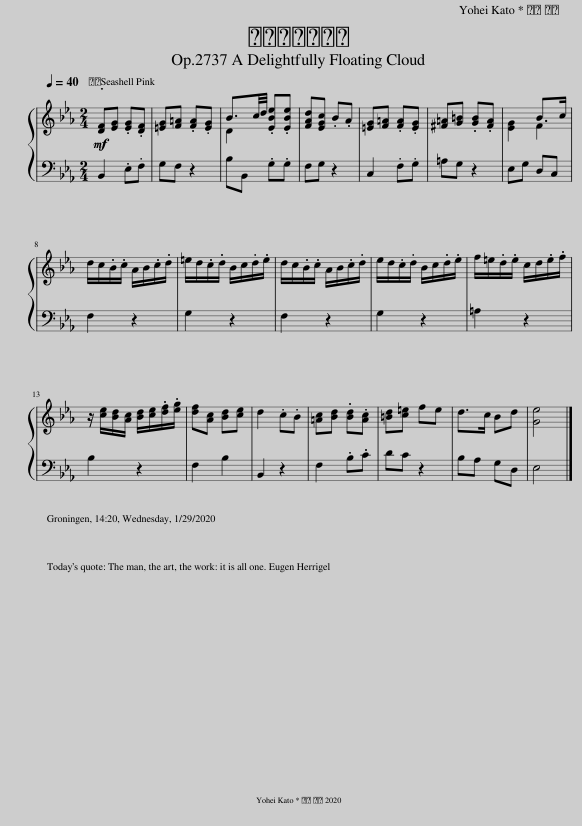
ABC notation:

X:1
%%score { ( 1 3 ) | 2 }
L:1/8
Q:1/4=40
M:2/4
I:linebreak $
K:Eb
V:1 treble
V:3 treble
V:2 bass
V:1
!mf! [DF][EG] .[EG].[DF] | [=EG][F=A] .[FA].[EG] | B3/2c/4d/4 .[EBe].[EBe] | [FAd][EGc] .B.A | [=EG][F=A] .[FA].[EG] | %5
 [^F=A][G=B] .[GB].[FA] | [EG]2 F2 |$ d/c/.B/.c/ A/B/.c/.d/ | =e/d/.c/.d/ B/c/.d/.e/ | d/c/.B/.c/ A/B/.c/.d/ | %10
 e/d/.c/.d/ B/c/.d/.e/ | f/=e/.d/.e/ c/d/.e/.f/ |$ z/ [ce]/[Bd]/[Ac]/ [Bd]/[ce]/.[df]/.[eg]/ | [df][Ac] [Bd][ce] | d2 .c.B | %15
 [=Ac][Bd] .[Bd].[Ac] | [=Bd][c=e] fe | d>c Bd | [Ge]4 |] %19
V:2
 B,,2 .E,.F, | G,F, z2 | B,B,, .G,.G, | F,G, z2 | C,2 .F,.G, | %5
 =A,G, z2 | E,G, D,C, |$ F,2 z2 | G,2 z2 | F,2 z2 | %10
 G,2 z2 | =A,2 z2 |$ B,2 z2 | F,2 B,2 | B,,2 z2 | %15
 F,2 .B,.C | DC z2 | B,A, G,D, | E,4 |] %19
V:3
 x4 | x4 | D2 x2 | x4 | x4 | %5
 x4 | x2 B>c |$ x4 | x4 | x4 | %10
 x4 | x4 |$ x4 | x4 | x4 | %15
 x4 | x4 | x4 | x4 |] %19
